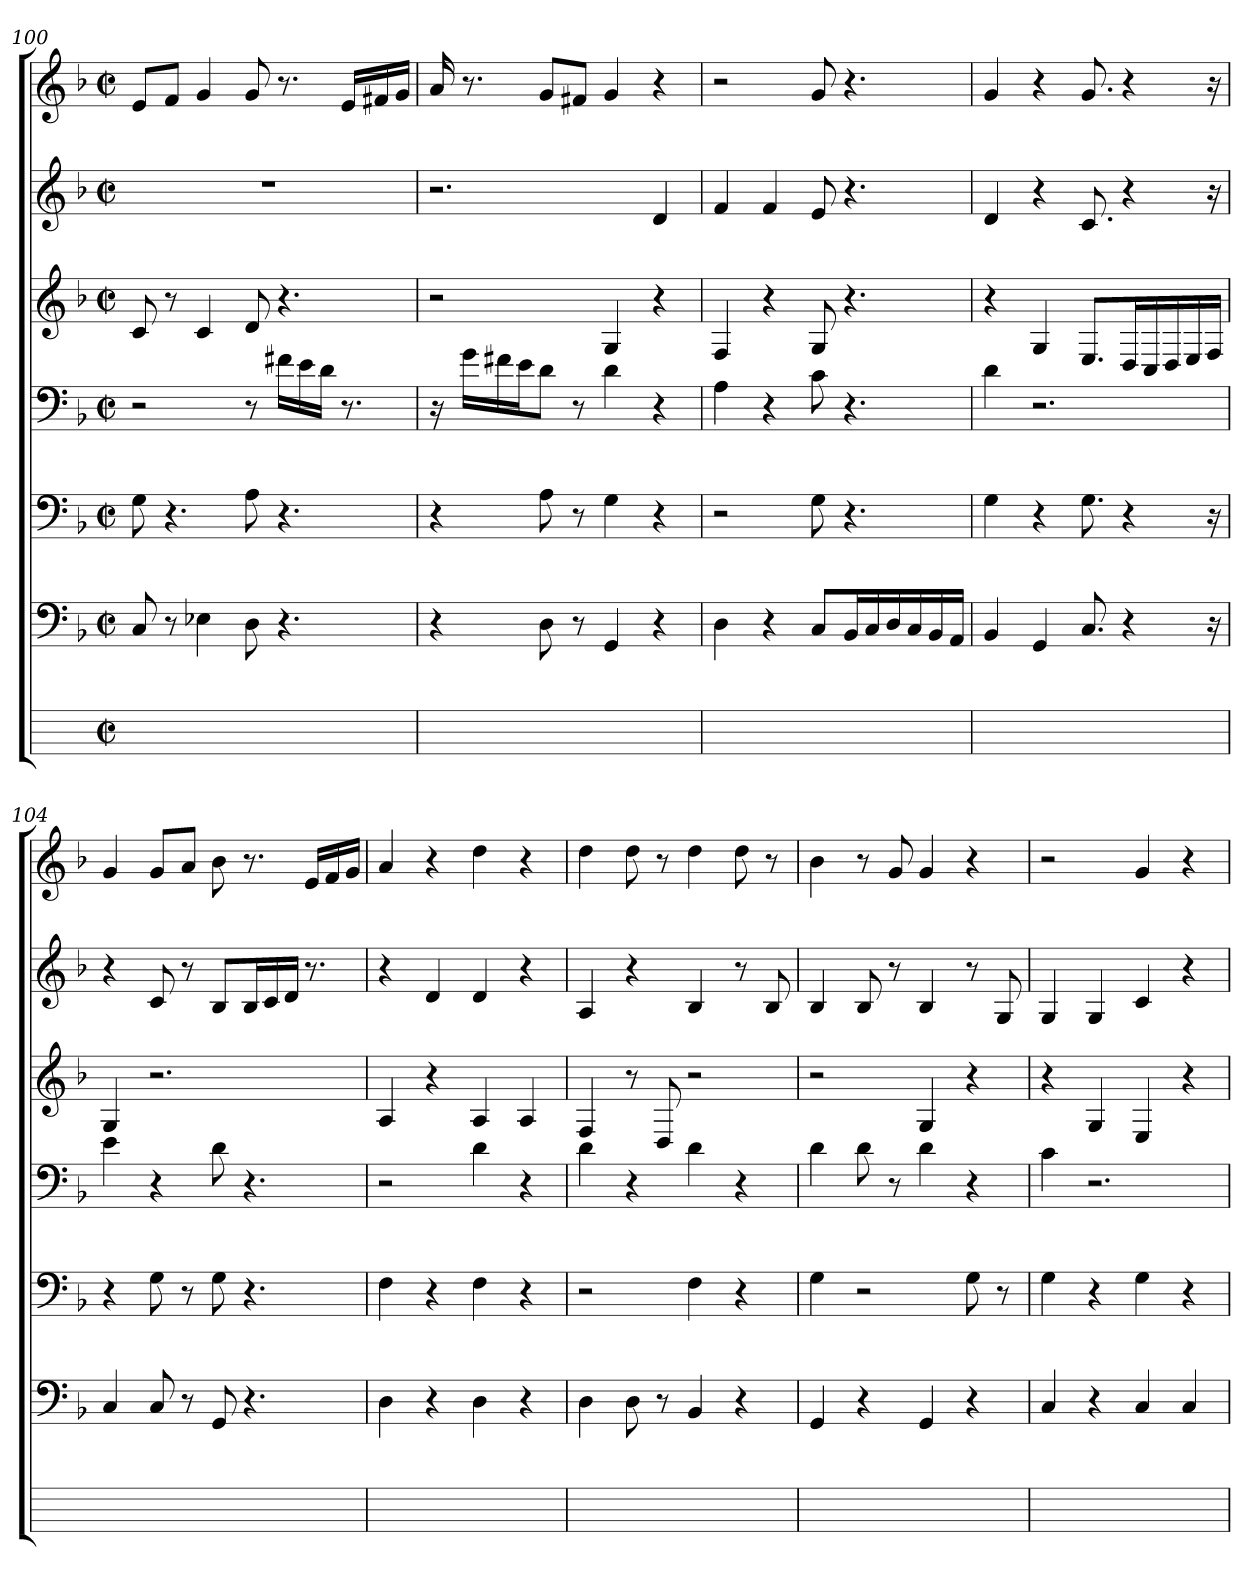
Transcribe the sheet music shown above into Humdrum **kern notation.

**kern	**kern	**kern	**kern	**kern	**kern	**kern
*part7	*part6	*part5	*part4	*part3	*part2	*part1
*staff7	*staff6	*staff5	*staff4	*staff3	*staff2	*staff1
*	*clefF4	*clefF4	*clefF4	*clefG2	*clefG2	*clefG2
*	*k[b-]	*k[b-]	*k[b-]	*k[b-]	*k[b-]	*k[b-]
*	*F:	*F:	*F:	*F:	*F:	*F:
*M2/2	*M2/2	*M2/2	*M2/2	*M2/2	*M2/2	*M2/2
*met(c|)	*met(c|)	*met(c|)	*met(c|)	*met(c|)	*met(c|)	*met(c|)
=100	=100	=100	=100	=100	=100	=100
1ryy	8C	8G	2r	8c	1r	8eL
.	8r	4.r	.	8r	.	8fiJ
.	4E-Xj	.	.	4c	.	4g
.	8D	8A	8r	8d	.	8gZ
.	4.r	4.r	16f#XiLL	4.r	.	8.r
.	.	.	16ei	.	.	.
.	.	.	16dZJJ	.	.	.
.	.	.	8.r	.	.	16eiLL
.	.	.	.	.	.	16f#Z
.	.	.	.	.	.	16giJJ
=101	=101	=101	=101	=101	=101	=101
1ryy	4r	4r	16r	2r	2.r	16aV
.	.	.	16giLL	.	.	8.r
.	.	.	16f#Xi	.	.	.
.	.	.	16eiJ	.	.	.
.	8DZ	8AZ	8dZJ	.	.	8gVL
.	8r	8r	8r	.	.	8f#iJ
.	4GG	4G	4dZ	4G	.	4g
.	4r	4r	4r	4r	4d	4r
=102	=102	=102	=102	=102	=102	=102
1ryy	4D	2r	4A	4F	4f	2r
.	4r	.	4r	4r	4f	.
.	8CL	8G	8c	8G	8e	8g
.	16BB-iL	4.r	4.r	4.r	4.r	4.r
.	16Ci	.	.	.	.	.
.	16Di	.	.	.	.	.
.	16Ci	.	.	.	.	.
.	16BB-i	.	.	.	.	.
.	16AAiJJ	.	.	.	.	.
=103	=103	=103	=103	=103	=103	=103
1ryy	4BB-	4G	4d	4r	4d	4g
.	4GG	4r	2.r	4G	4r	4r
.	8.C	8.G	.	8.EL	8.c	8.g
.	4r	4r	.	16DiL	4r	4r
.	.	.	.	16Ci	.	.
.	.	.	.	16Di	.	.
.	.	.	.	16EZ	.	.
.	16r	16r	.	16FiJJ	16r	16r
=104	=104	=104	=104	=104	=104	=104
1ryy	4CZ	4r	4eZ	4G	4r	4gZ
.	8CZ	8G	4r	2.r	8c	8gL
.	8r	8r	.	.	8r	8aiJ
.	8GG	8G	8d	.	8B-L	8b-
.	4.r	4.r	4.r	.	16B-iL	8.r
.	.	.	.	.	16ci	.
.	.	.	.	.	16dJJ	.
.	.	.	.	.	8.r	16eiLL
.	.	.	.	.	.	16fi
.	.	.	.	.	.	16giJJ
=105	=105	=105	=105	=105	=105	=105
1ryy	4D	4F	2r	4A	4r	4a
.	4r	4r	.	4r	4d	4r
.	4D	4FZ	4d	4A	4d	4dd
.	4r	4r	4r	4A	4r	4r
=106	=106	=106	=106	=106	=106	=106
1ryy	4D	2r	4d	4F	4A	4ddZ
.	8D	.	4r	8r	4r	8dd
.	8r	.	.	8D	.	8r
.	4BB-	4F	4d	2r	4B-	4dd
.	4r	4r	4r	.	8r	8dd
.	.	.	.	.	8B-i	8r
=107	=107	=107	=107	=107	=107	=107
1ryy	4GG	4G	4dZ	2r	4B-	4b-
.	4r	2r	8d	.	8B-	8r
.	.	.	8r	.	8r	8g
.	4GG	.	4d	4G	4B-	4g
.	4r	8G	4r	4r	8r	4r
.	.	8r	.	.	8G	.
=108	=108	=108	=108	=108	=108	=108
1ryy	4C	4G	4c	4r	4G	2r
.	4r	4r	2.r	4G	4G	.
.	4CZ	4G	.	4E	4c	4g
.	4C	4r	.	4r	4r	4r
=	=	=	=	=	=	=
*-	*-	*-	*-	*-	*-	*-
